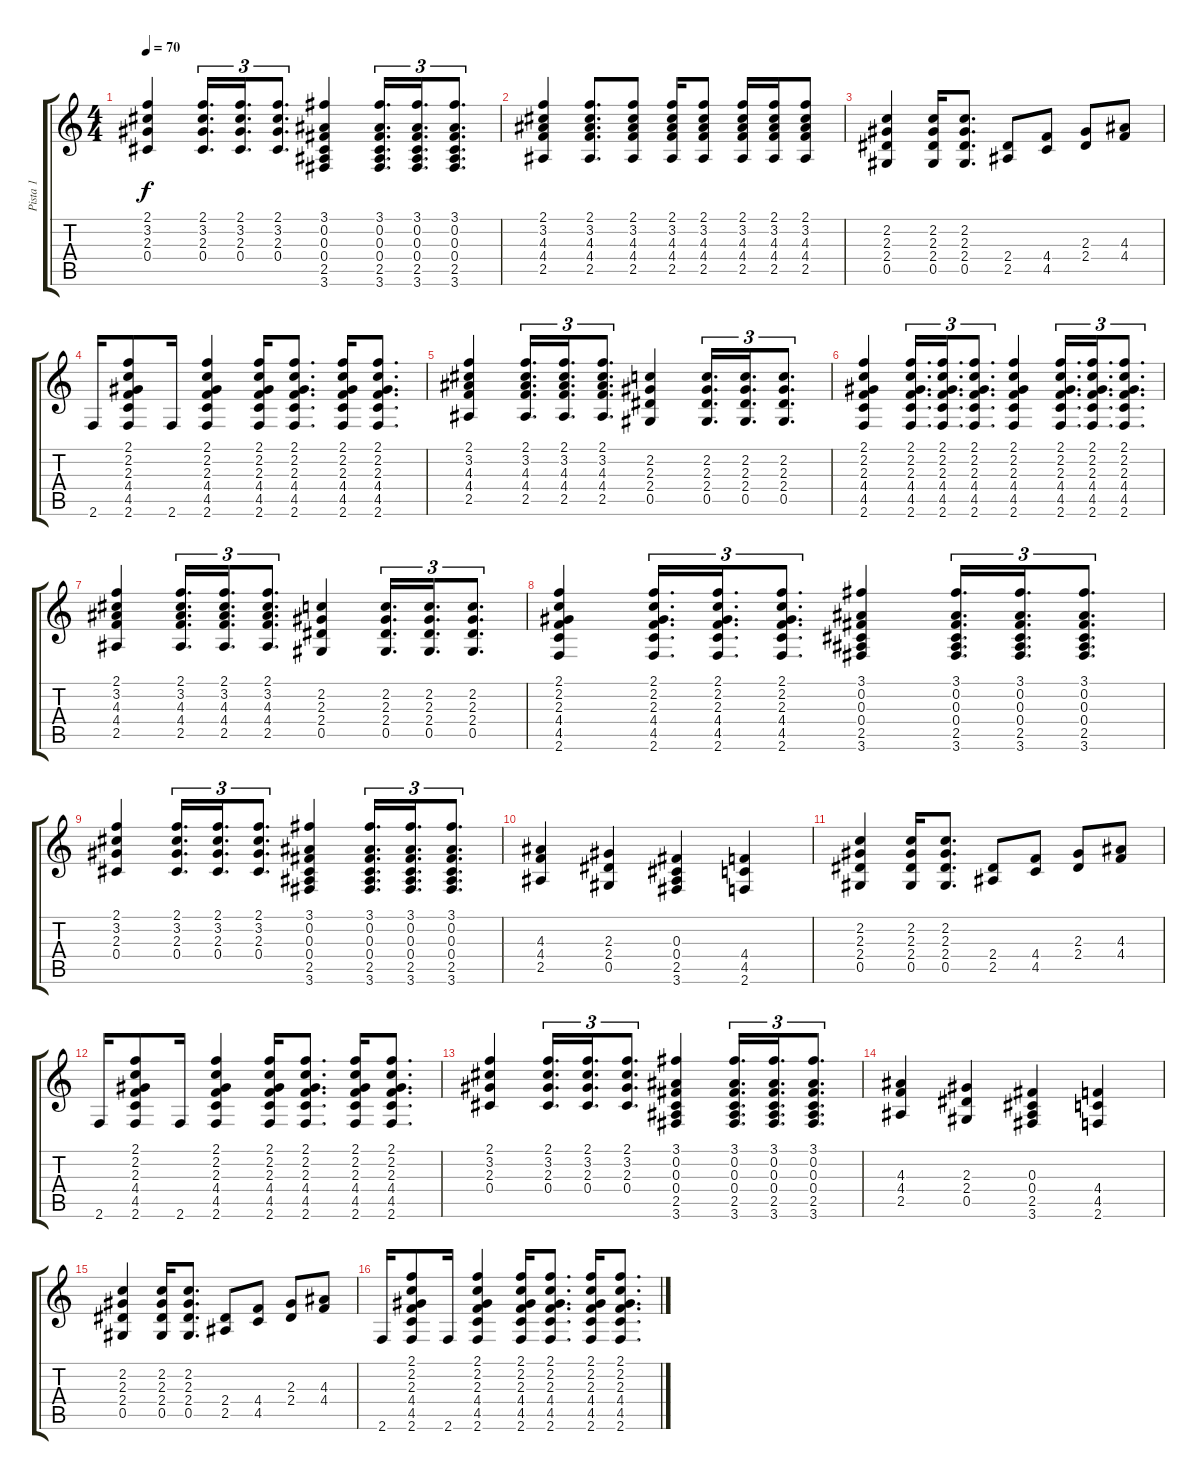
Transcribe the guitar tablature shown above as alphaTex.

\track ("Pista 1" "Pista 1") {instrument acousticguitarsteel}
\staff {score tabs}
\tuning (Eb4 Bb3 Gb3 Db3 Ab2 Eb2) {hide}
\ts (4 4)
\tempo 70
\clef g2
\ks c
(2.1 3.2 2.3 0.4).4{dy f} (2.1 3.2 2.3 0.4).16{d tu (3 2)} (2.1 3.2 2.3 0.4).16{d tu (3 2)} (2.1 3.2 2.3 0.4).8{d tu (3 2)} (3.1 0.2 0.3 0.4 2.5 3.6).4 (3.1 0.2 0.3 0.4 2.5 3.6).16{d tu (3 2)} (3.1 0.2 0.3 0.4 2.5 3.6).16{d tu (3 2)} (3.1 0.2 0.3 0.4 2.5 3.6).8{d tu (3 2)} |
(2.1 3.2 4.3 4.4 2.5).4 (2.1 3.2 4.3 4.4 2.5).8{d} (2.1 3.2 4.3 4.4 2.5).8 (2.1 3.2 4.3 4.4 2.5).16 (2.1 3.2 4.3 4.4 2.5).8 (2.1 3.2 4.3 4.4 2.5).16 (2.1 3.2 4.3 4.4 2.5).16 (2.1 3.2 4.3 4.4 2.5).8 |
(2.2 2.3 2.4 0.5).4 (2.2 2.3 2.4 0.5).16 (2.2 2.3 2.4 0.5).8{d} (2.4 2.5).8 (4.4 4.5).8 (2.3 2.4).8 (4.3 4.4).8 |
2.6.16 (2.1 2.2 2.3 4.4 4.5 2.6).8 2.6.16 (2.1 2.2 2.3 4.4 4.5 2.6).4 (2.1 2.2 2.3 4.4 4.5 2.6).16 (2.1 2.2 2.3 4.4 4.5 2.6).8{d} (2.1 2.2 2.3 4.4 4.5 2.6).16 (2.1 2.2 2.3 4.4 4.5 2.6).8{d} |
(2.1 3.2 4.3 4.4 2.5).4 (2.1 3.2 4.3 4.4 2.5).16{d tu (3 2)} (2.1 3.2 4.3 4.4 2.5).16{d tu (3 2)} (2.1 3.2 4.3 4.4 2.5).8{d tu (3 2)} (2.2 2.3 2.4 0.5).4 (2.2 2.3 2.4 0.5).16{d tu (3 2)} (2.2 2.3 2.4 0.5).16{d tu (3 2)} (2.2 2.3 2.4 0.5).8{d tu (3 2)} |
(2.1 2.2 2.3 4.4 4.5 2.6).4 (2.1 2.2 2.3 4.4 4.5 2.6).16{d tu (3 2)} (2.1 2.2 2.3 4.4 4.5 2.6).16{d tu (3 2)} (2.1 2.2 2.3 4.4 4.5 2.6).8{d tu (3 2)} (2.1 2.2 2.3 4.4 4.5 2.6).4 (2.1 2.2 2.3 4.4 4.5 2.6).16{d tu (3 2)} (2.1 2.2 2.3 4.4 4.5 2.6).16{d tu (3 2)} (2.1 2.2 2.3 4.4 4.5 2.6).8{d tu (3 2)} |
(2.1 3.2 4.3 4.4 2.5).4 (2.1 3.2 4.3 4.4 2.5).16{d tu (3 2)} (2.1 3.2 4.3 4.4 2.5).16{d tu (3 2)} (2.1 3.2 4.3 4.4 2.5).8{d tu (3 2)} (2.2 2.3 2.4 0.5).4 (2.2 2.3 2.4 0.5).16{d tu (3 2)} (2.2 2.3 2.4 0.5).16{d tu (3 2)} (2.2 2.3 2.4 0.5).8{d tu (3 2)} |
(2.1 2.2 2.3 4.4 4.5 2.6).4 (2.1 2.2 2.3 4.4 4.5 2.6).16{d tu (3 2)} (2.1 2.2 2.3 4.4 4.5 2.6).16{d tu (3 2)} (2.1 2.2 2.3 4.4 4.5 2.6).8{d tu (3 2)} (3.1 0.2 0.3 0.4 2.5 3.6).4 (3.1 0.2 0.3 0.4 2.5 3.6).16{d tu (3 2)} (3.1 0.2 0.3 0.4 2.5 3.6).16{d tu (3 2)} (3.1 0.2 0.3 0.4 2.5 3.6).8{d tu (3 2)} |
(2.1 3.2 2.3 0.4).4 (2.1 3.2 2.3 0.4).16{d tu (3 2)} (2.1 3.2 2.3 0.4).16{d tu (3 2)} (2.1 3.2 2.3 0.4).8{d tu (3 2)} (3.1 0.2 0.3 0.4 2.5 3.6).4 (3.1 0.2 0.3 0.4 2.5 3.6).16{d tu (3 2)} (3.1 0.2 0.3 0.4 2.5 3.6).16{d tu (3 2)} (3.1 0.2 0.3 0.4 2.5 3.6).8{d tu (3 2)} |
(4.3 4.4 2.5).4 (2.3 2.4 0.5).4 (0.3 0.4 2.5 3.6).4 (4.4 4.5 2.6).4 |
(2.2 2.3 2.4 0.5).4 (2.2 2.3 2.4 0.5).16 (2.2 2.3 2.4 0.5).8{d} (2.4 2.5).8 (4.4 4.5).8 (2.3 2.4).8 (4.3 4.4).8 |
2.6.16 (2.1 2.2 2.3 4.4 4.5 2.6).8 2.6.16 (2.1 2.2 2.3 4.4 4.5 2.6).4 (2.1 2.2 2.3 4.4 4.5 2.6).16 (2.1 2.2 2.3 4.4 4.5 2.6).8{d} (2.1 2.2 2.3 4.4 4.5 2.6).16 (2.1 2.2 2.3 4.4 4.5 2.6).8{d} |
(2.1 3.2 2.3 0.4).4 (2.1 3.2 2.3 0.4).16{d tu (3 2)} (2.1 3.2 2.3 0.4).16{d tu (3 2)} (2.1 3.2 2.3 0.4).8{d tu (3 2)} (3.1 0.2 0.3 0.4 2.5 3.6).4 (3.1 0.2 0.3 0.4 2.5 3.6).16{d tu (3 2)} (3.1 0.2 0.3 0.4 2.5 3.6).16{d tu (3 2)} (3.1 0.2 0.3 0.4 2.5 3.6).8{d tu (3 2)} |
(4.3 4.4 2.5).4 (2.3 2.4 0.5).4 (0.3 0.4 2.5 3.6).4 (4.4 4.5 2.6).4 |
(2.2 2.3 2.4 0.5).4 (2.2 2.3 2.4 0.5).16 (2.2 2.3 2.4 0.5).8{d} (2.4 2.5).8 (4.4 4.5).8 (2.3 2.4).8 (4.3 4.4).8 |
2.6.16 (2.1 2.2 2.3 4.4 4.5 2.6).8 2.6.16 (2.1 2.2 2.3 4.4 4.5 2.6).4 (2.1 2.2 2.3 4.4 4.5 2.6).16 (2.1 2.2 2.3 4.4 4.5 2.6).8{d} (2.1 2.2 2.3 4.4 4.5 2.6).16 (2.1 2.2 2.3 4.4 4.5 2.6).8{d}
